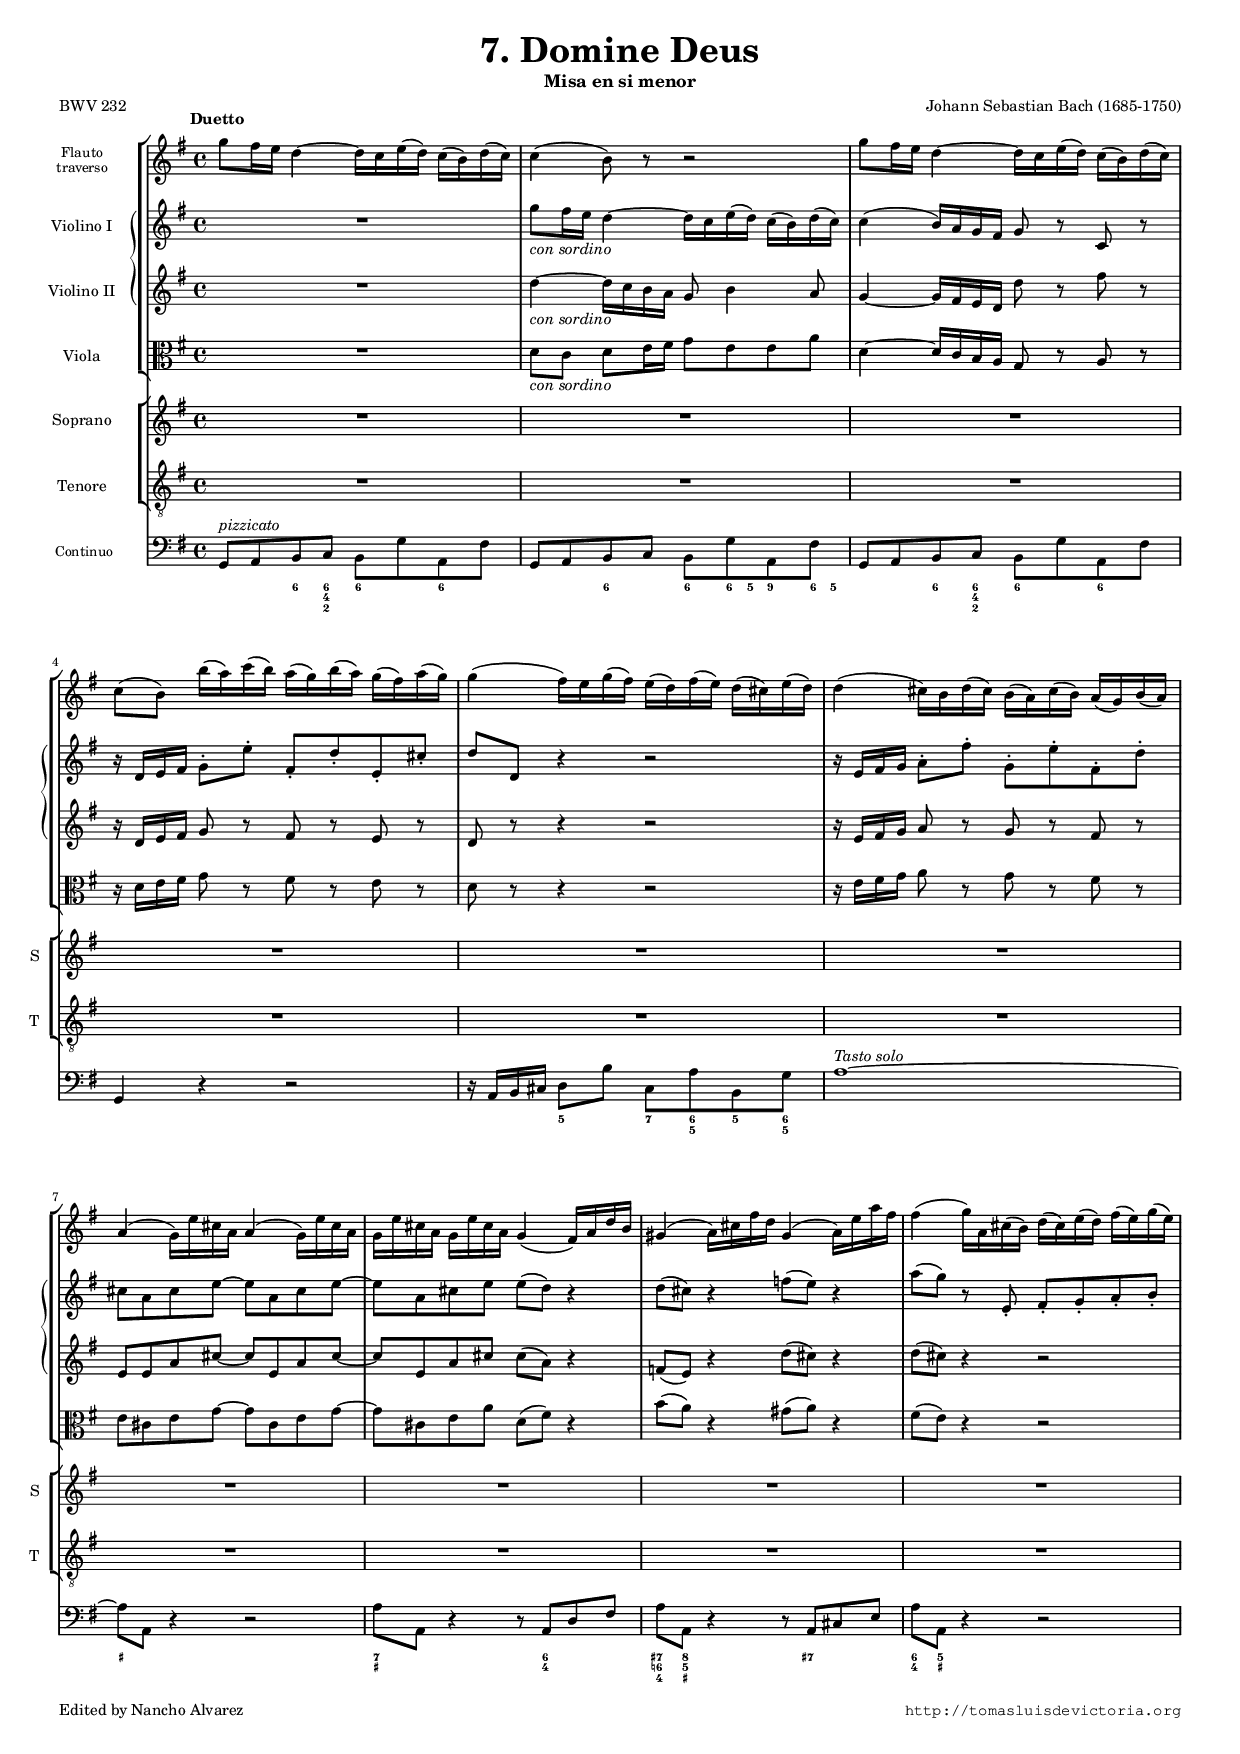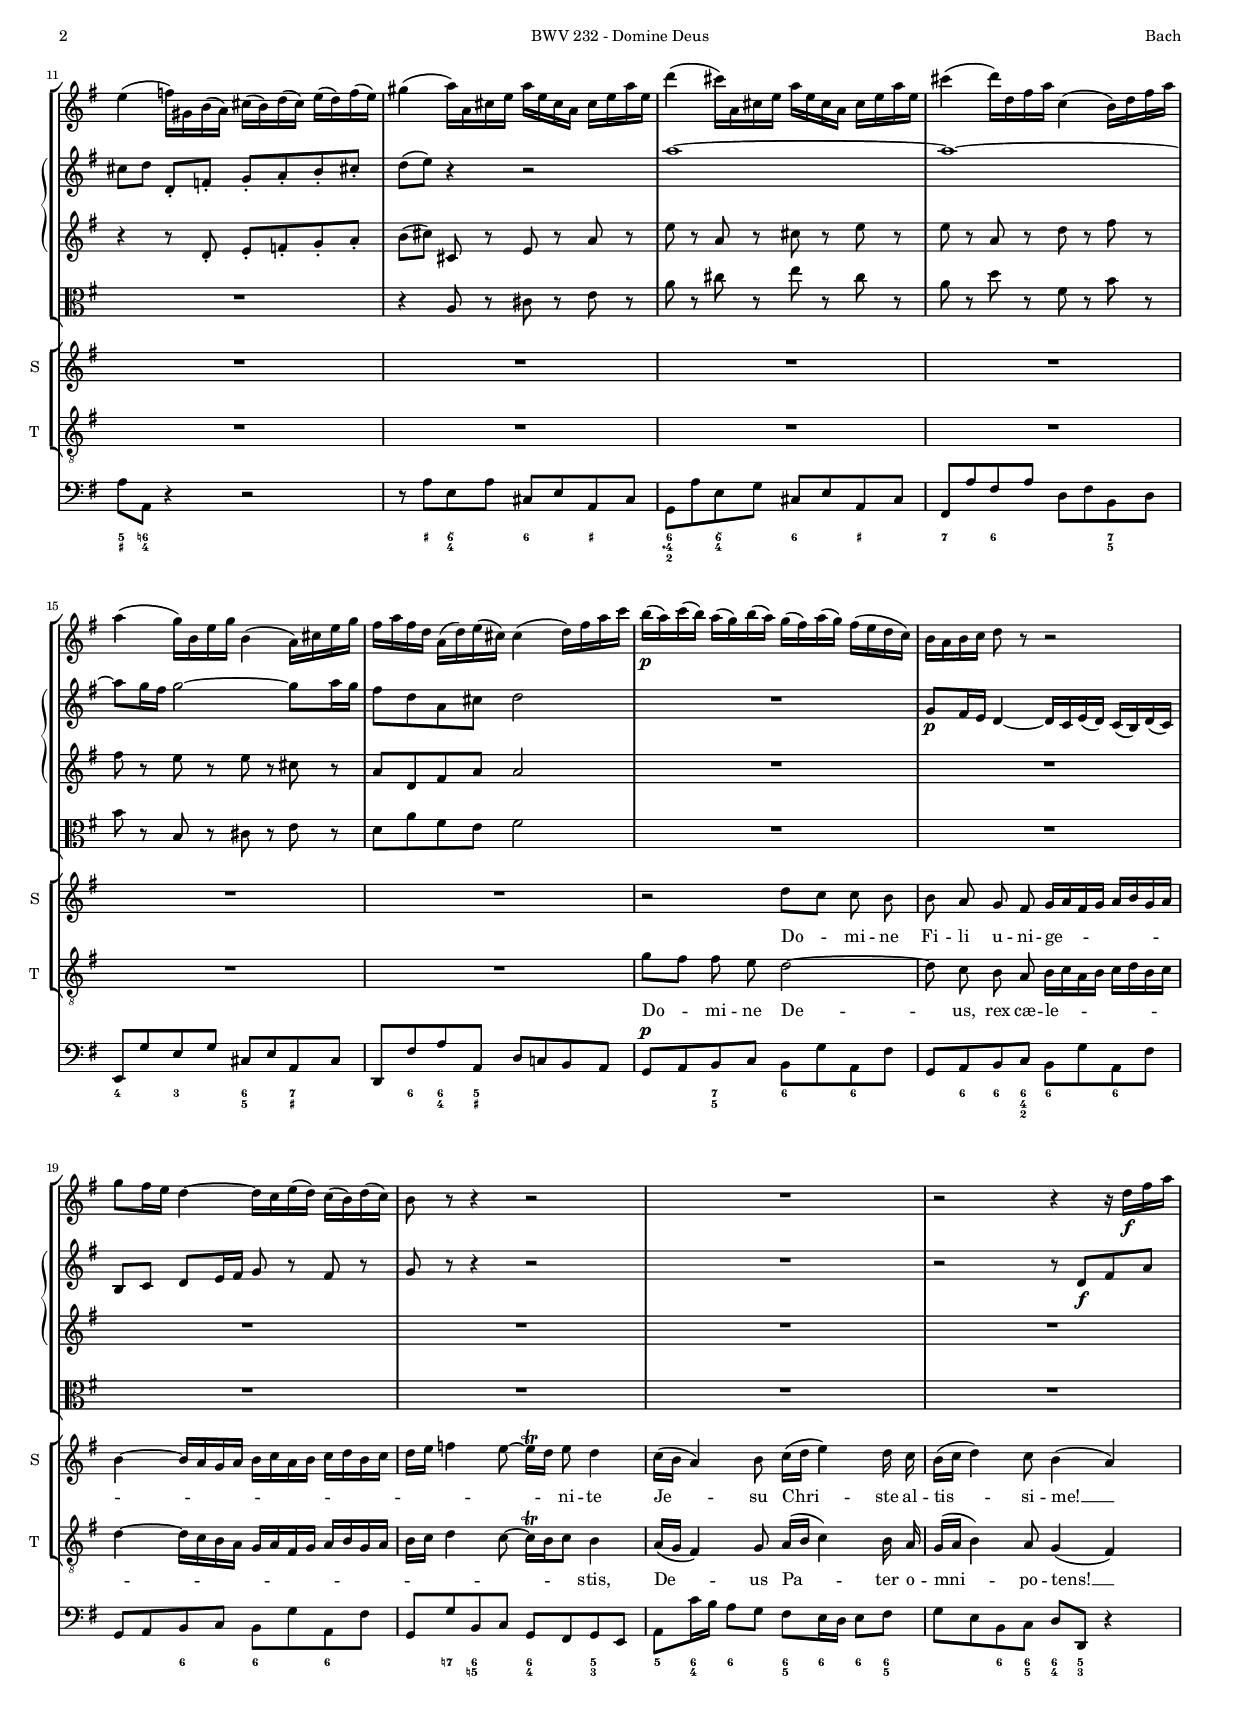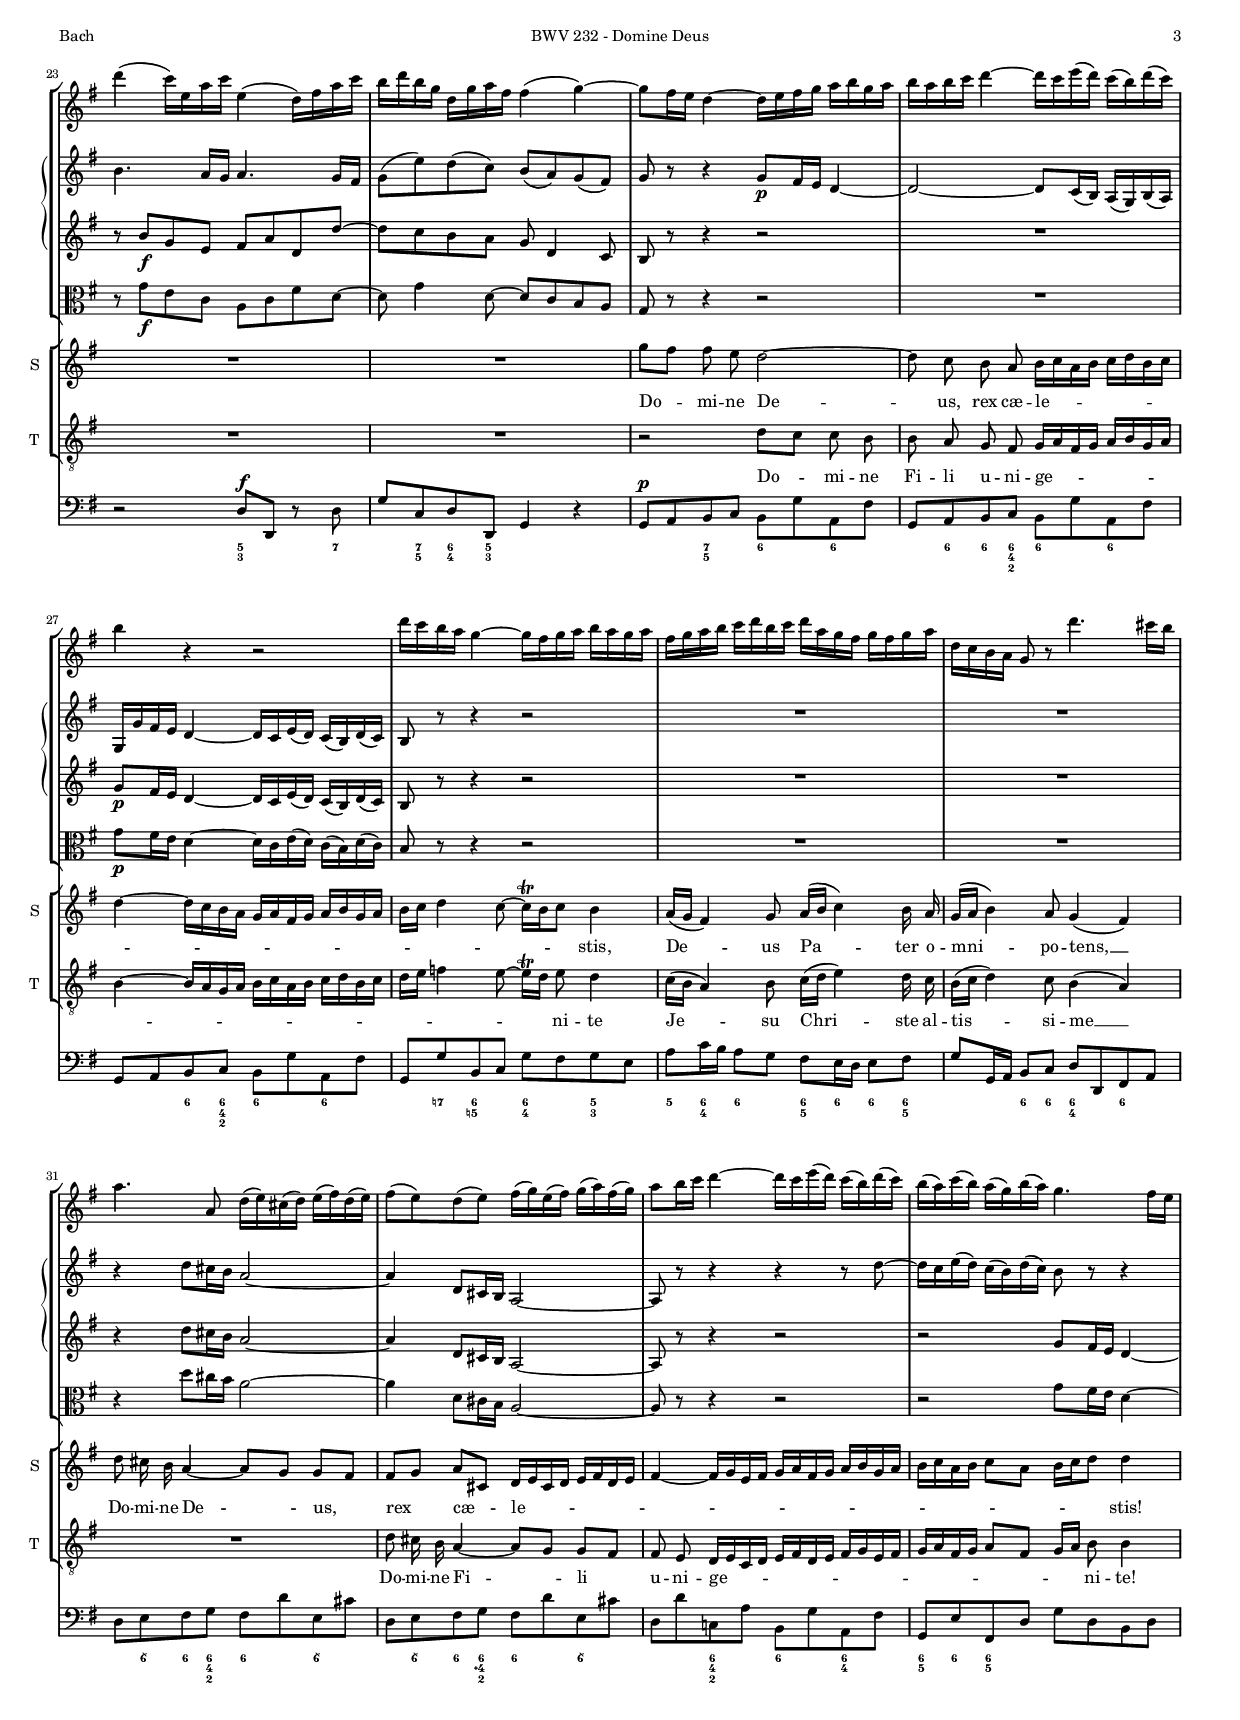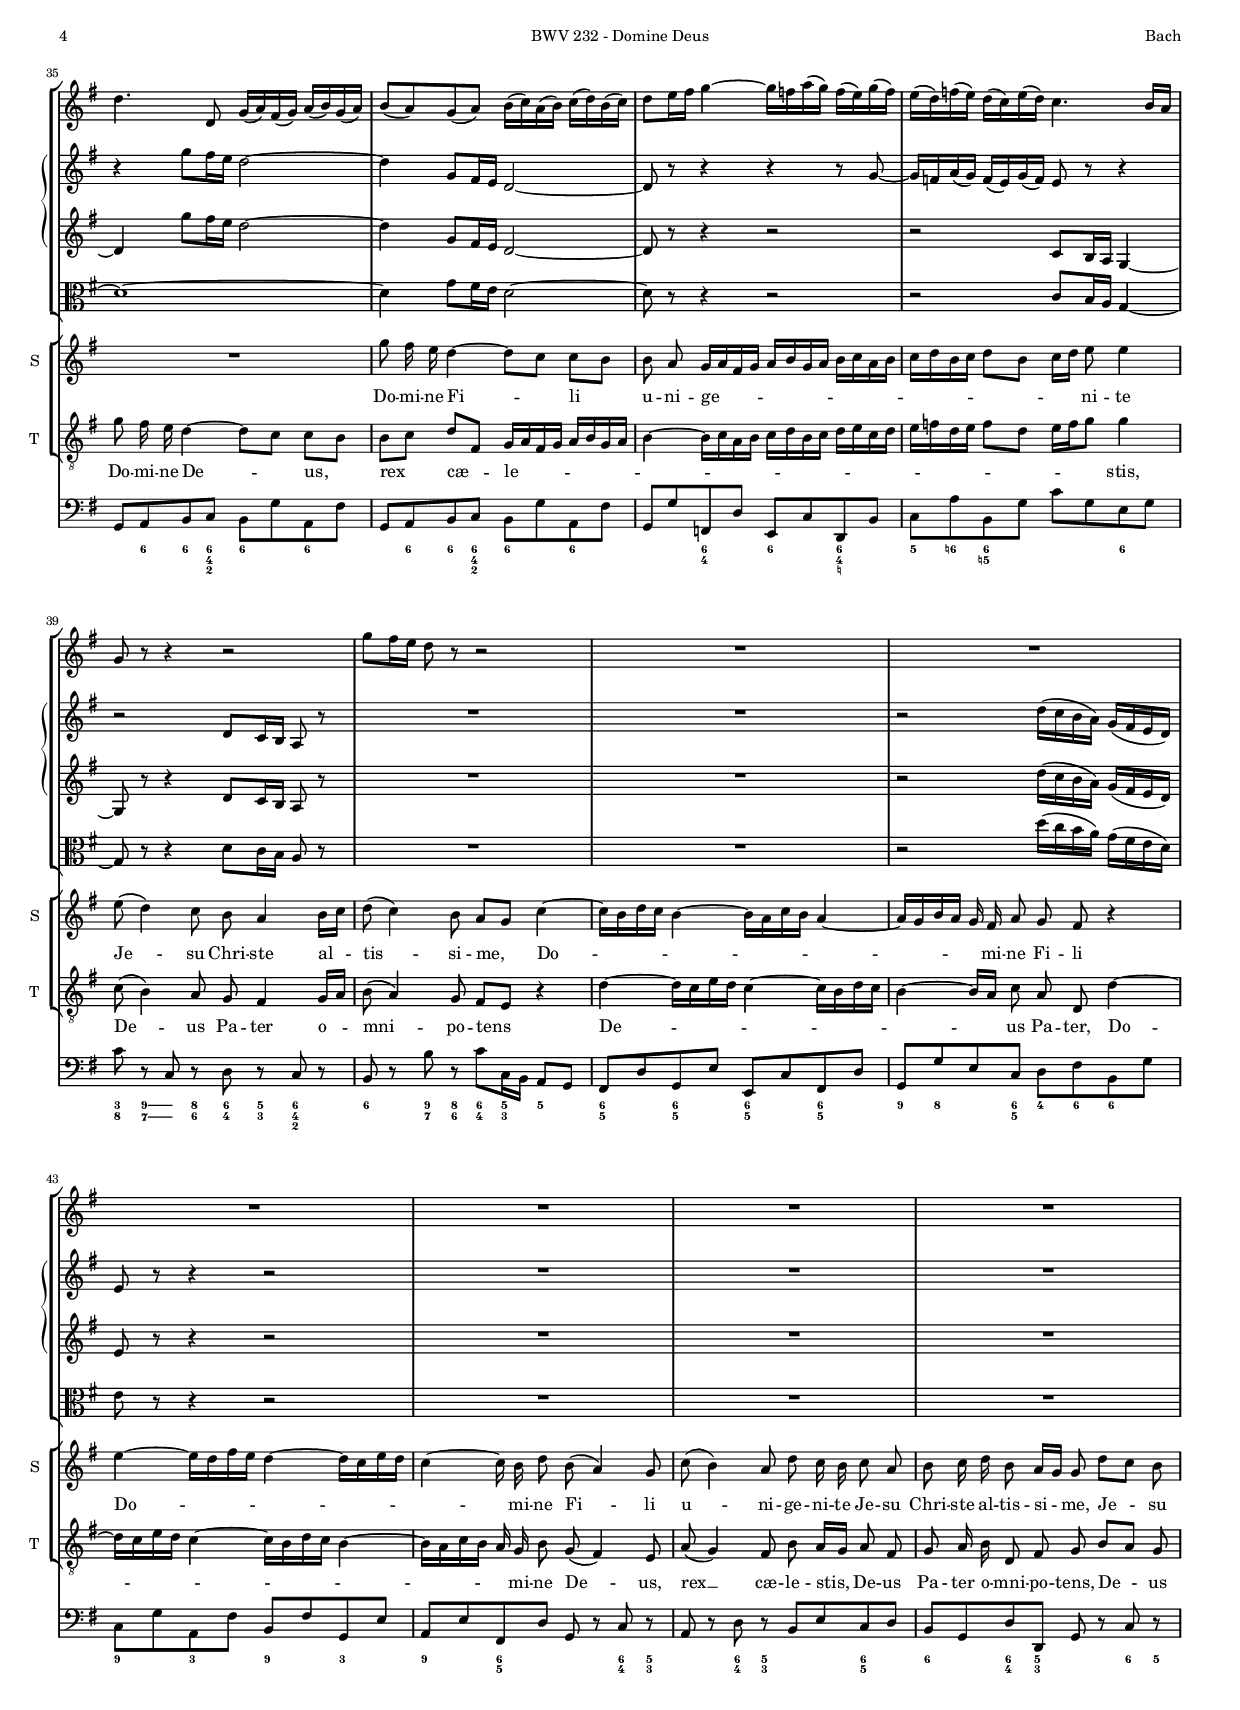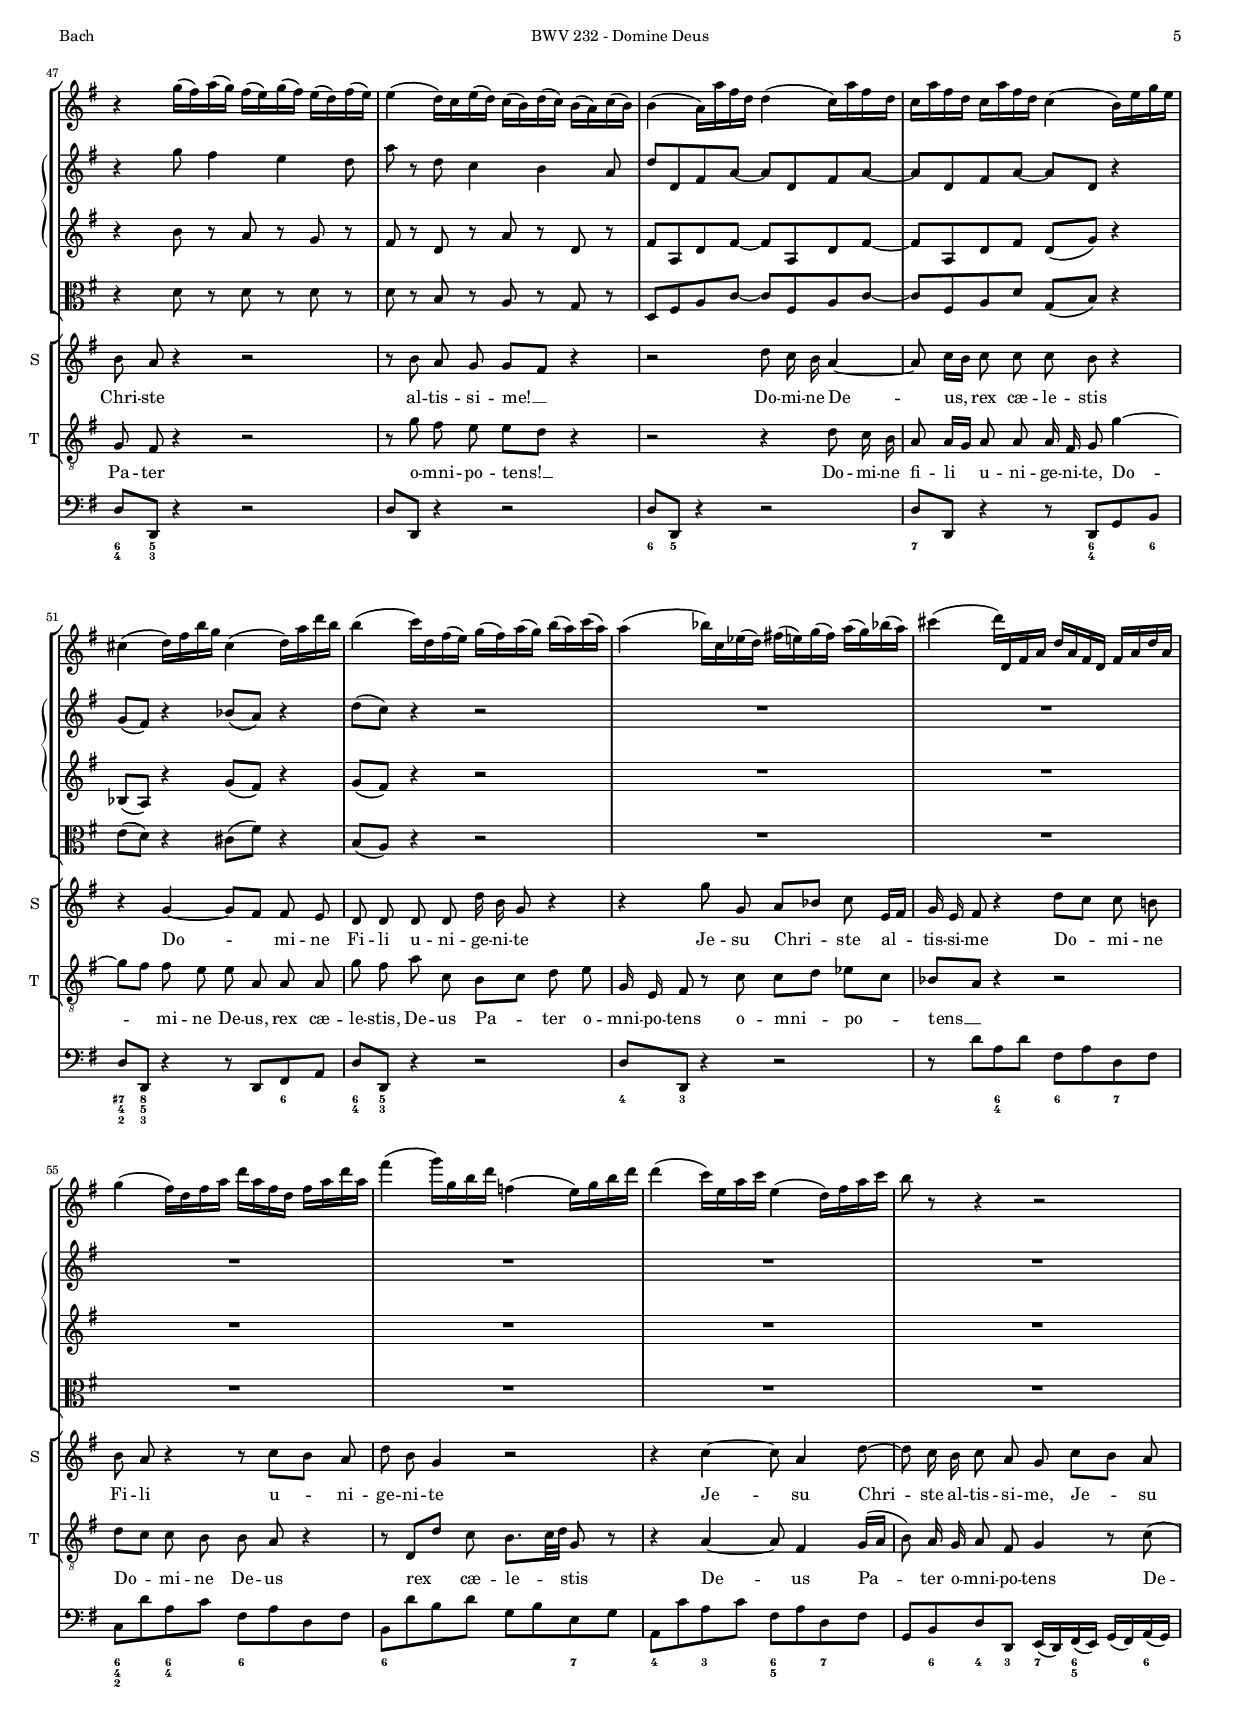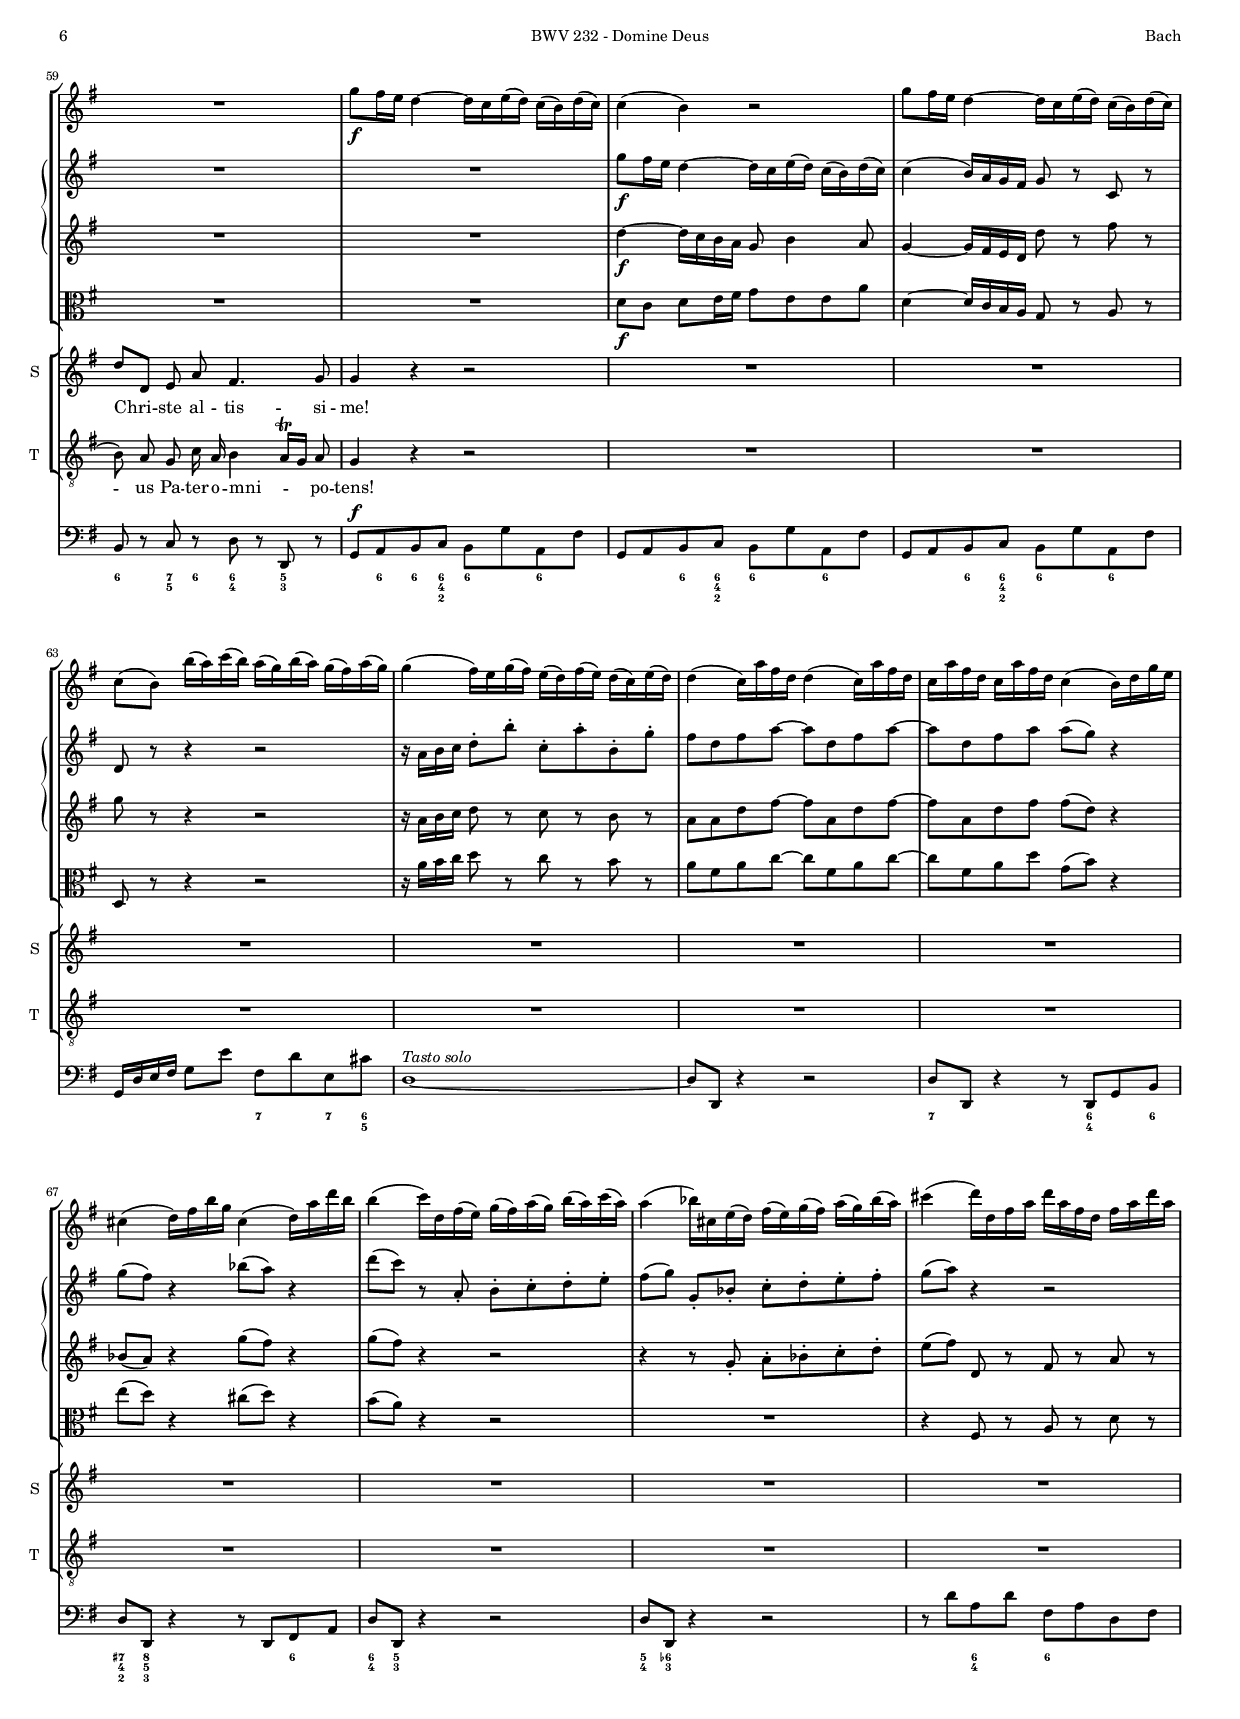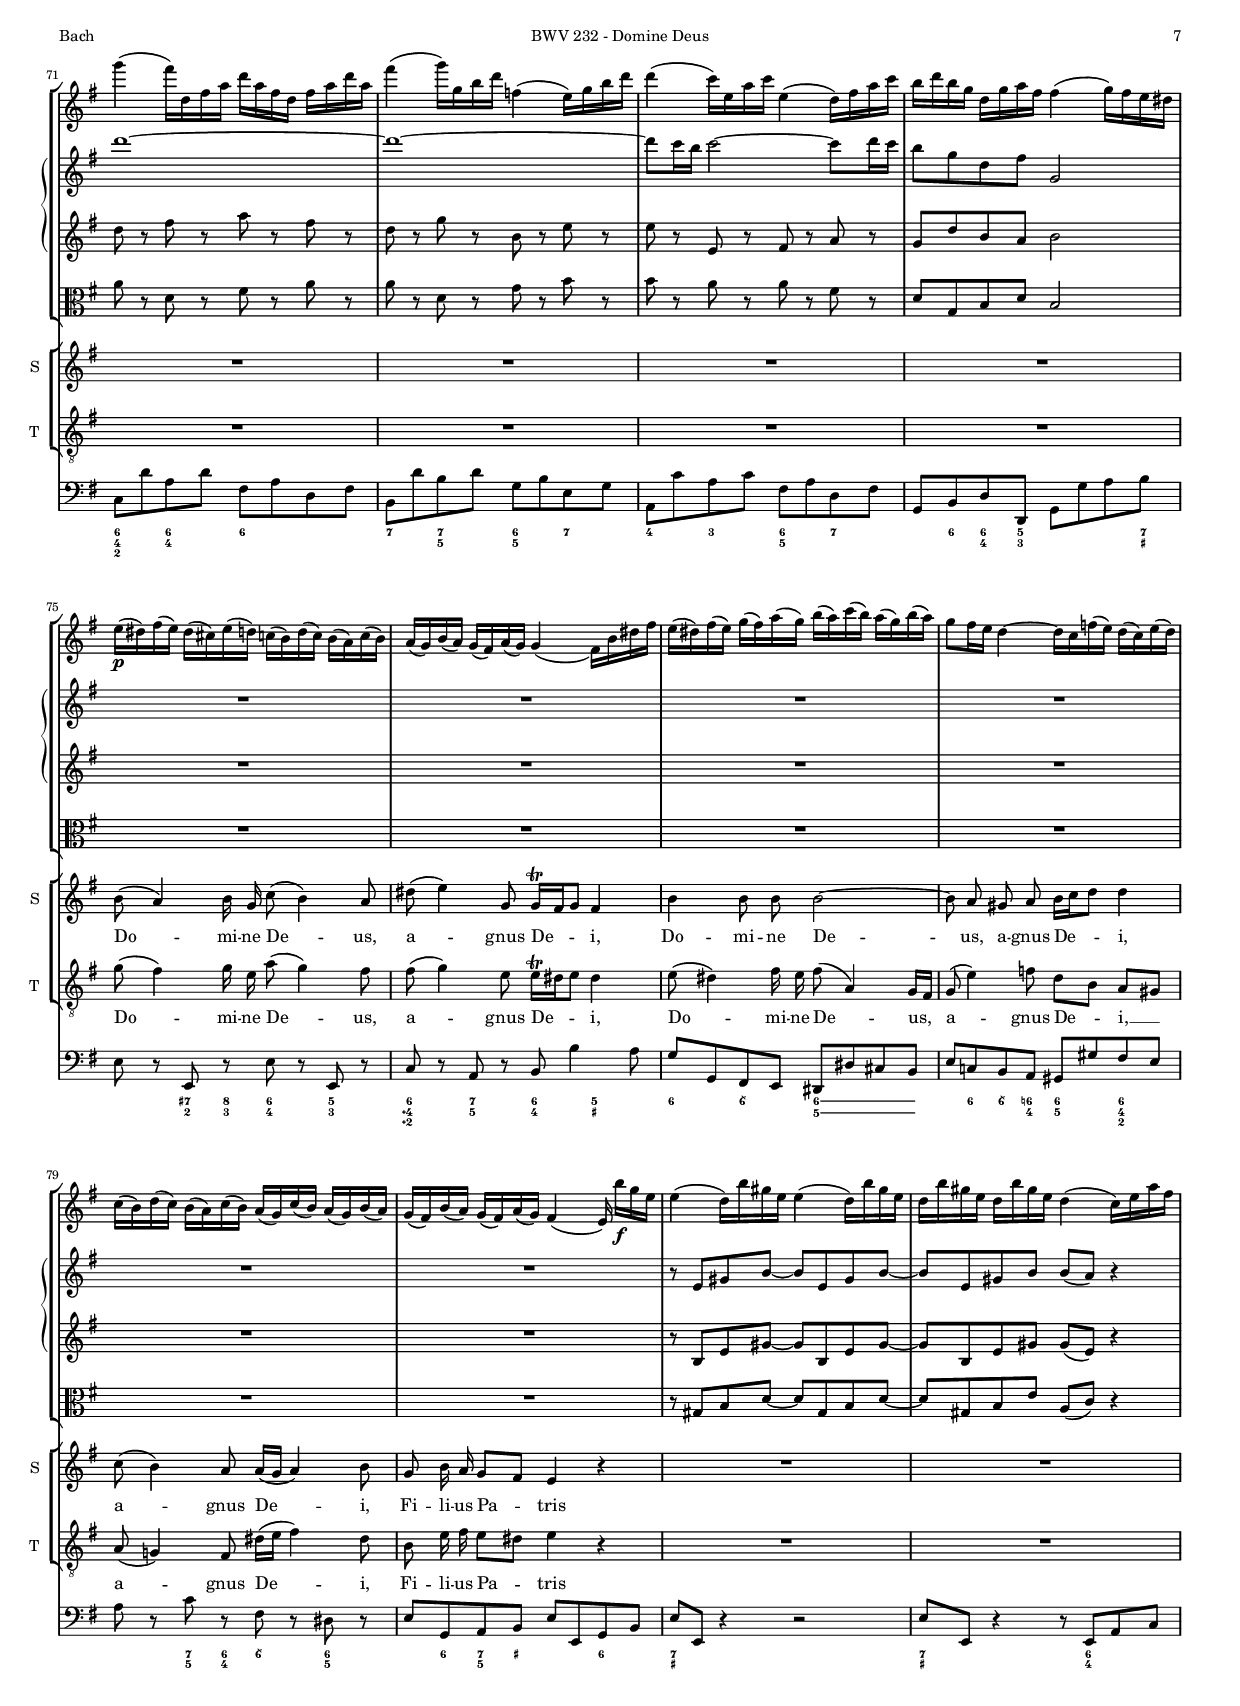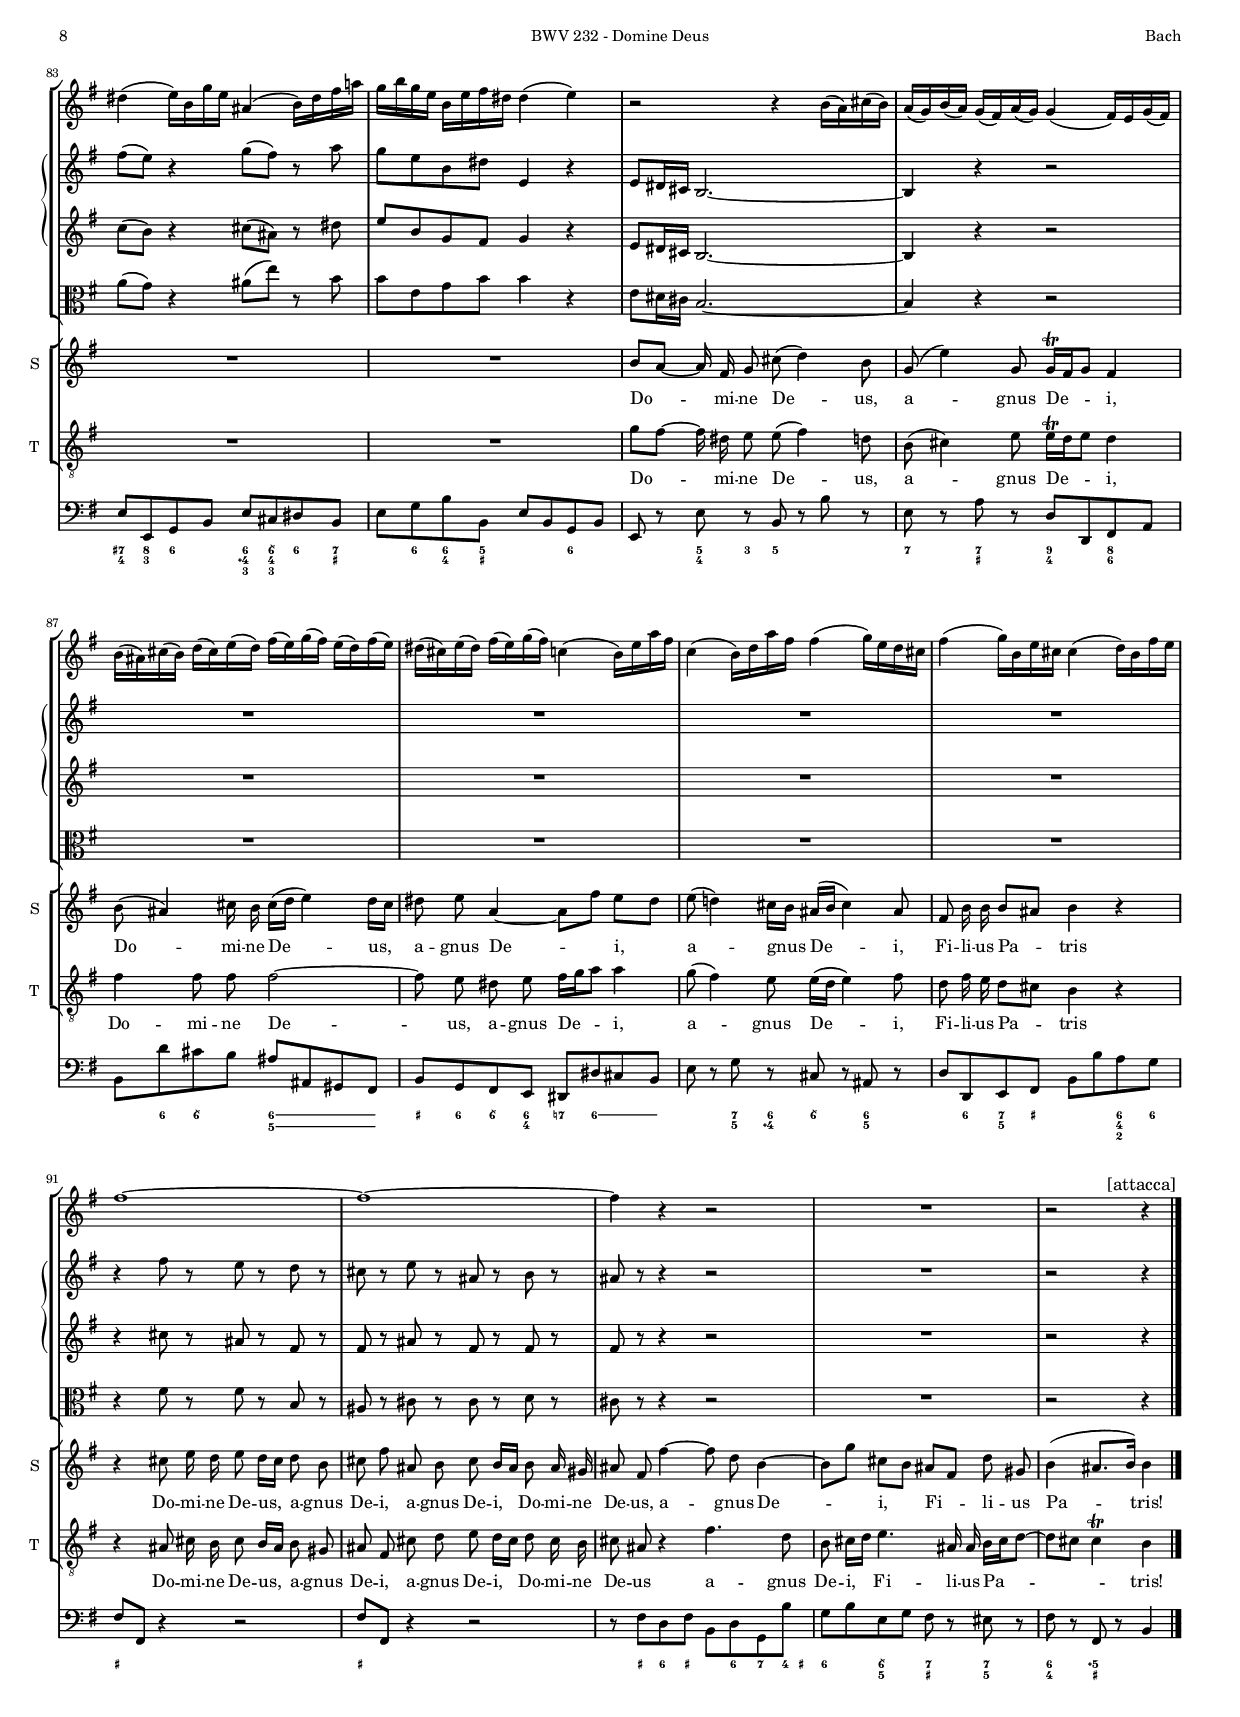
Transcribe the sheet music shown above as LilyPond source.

\version "2.18.0"

#(set-default-paper-size "a4")
#(set-global-staff-size 13.5)
#(ly:set-option 'point-and-click #f)
%nomobile

italicas=\override LyricText.font-shape = #'italic
rectas=\override LyricText.font-shape = #'upright
ss=\once \set suggestAccidentals = ##t
mtempo={\tempo 4 = 60 }
pfermata=\markup{"(" \musicglyph #"scripts.ufermata" ")"}
showMultiRests = { \set Staff.keepAliveInterfaces = #'( rhythmic-grob-interface multi-measure-rest-interface lyric-interface stanza-number-interface percent-repeat-interface) }
hideMultiRests = \unset Staff.keepAliveInterfaces
noados=\once \set Staff.aDueText = #""


htitle="BWV 232 - Domine Deus"
hcomposer="Bach"

\header {
	title=\markup{\fontsize #3 "7. Domine Deus"}
	subtitle="Misa en si menor"
        %subsubtitle=\markup{\raise #.8 "BWV 232" \vspace #0 }
        composer="Johann Sebastian Bach (1685-1750)"
        pdfauthor=\composer
       %opus="(-)"
	poet=\markup{"BWV 232"}
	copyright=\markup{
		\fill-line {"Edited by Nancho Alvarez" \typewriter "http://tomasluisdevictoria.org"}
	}
%	tagline=""
}

global={
  \once \override Score.MetronomeMark.X-offset = #6
  \once \override Score.MetronomeMark.padding = #3
  \tempo \markup "Duetto"
  \compressFullBarRests
  \key g \major \time 4/4 \skip 1*94 \skip 2. \bar "|."
  \override Score.RehearsalMark.self-alignment-X = #right
  \override Score.RehearsalMark.break-visibility = #end-of-line-visible
  \mark \markup{\smaller "[attacca]"}
}

cantus=\relative c''{
        \set autoBeaming = ##f
        R1*16
        r2 d8[ c] c b
        b a g fis g16[ a fis g] a[ b g a]
        b4 ~ b16[ a g a] b[ c a b] c[ d b c]
        d16[ e] f4 e8 ~ e16[^\trill d] e8 d4
        c16[( b] a4) b8 c16[( d] e4) d16 c
        b16([ c] d4) c8 b4( a)
        R1*2
        g'8[ fis] fis e d2 ~
        d8 c b a b16[ c a b] c[ d b c]
        d4 ~ d16[ c b a] g[ a fis g] a[ b g a]
        b[ c] d4 c8 ~ c16^\trill[ b c8] b4
        a16[( g] fis4) g8 a16[( b] c4) b16 a
        g16[( a] b4) a8 g4( fis)
        d'8 cis16 b a4 ~ a8[ g] g[ fis]
        fis8[ g] a[ cis,] d16[ e cis d] e[ fis d e]
        fis4 ~ fis16[ g e fis] g[ a fis g] a[ b g a]
        b[ c a b] c8[ a] b16[ c d8] d4
        R1
        g8 fis16 e d4 ~ d8[ c] c[ b]
        b8 a g16[ a fis g] a[ b g a] b[ c a b]
        c[ d b c] d8[ b] c16[ d] e8 e4
        e8( d4) c8 b a4 b16[ c]
        d8( c4) b8 a[ g] c4 ~
        c16[ b d c] b4 ~ b16[ a c b] a4 ~
        a16[ g b a] g fis a8 g fis r4
        e'4 ~ e16[ d fis e] d4 ~ d16[ c e d]
        c4 ~ c16 b d8 b8( a4) g8
        c8( b4) a8 d c16 b c8 a
        b c16 d b8 a16[ g] g8 d'[ c] b
        b a r4 r2
        r8 b a g g[ fis] r4
        r2 d'8 c16 b a4 ~
        a8 c16[ b] c8 c c b r4
        r4 g4 ~ g8[ fis] fis e
        d8 d d d d'16 b g8 r4
        r4 g'8 g, a[ bes] c e,16[ fis]
        g16 e fis8 r4 d'8[ c] c b!
        b8 a r4 r8 c[ b] a
        d8 b g4 r2
        r4 c4 ~ c8 a4 d8 ~
        d8 c16 b c8 a g c[ b] a
        d8[ d,] e a fis4. g8
        g4 r r2
        R1*14
        b8( a4) b16 g c8( b4) a8
        dis8( e4) g,8 g16[^\trill fis g8] fis4
        b4 b8 b b2 ~
        b8 a gis a b16[ c d8] d4
        c8( b4) a8 a16([ g] a4) b8
        g8 b16 a g8[ fis] e4 r
        R1*4
        b'8[ a] ~ a16 fis g8 cis( d4) b8
        g8( e'4) g,8 g16[^\trill fis g8] fis4
        b8( ais4) cis16 b cis16[( d] e4) d16[ cis]
        dis8 e a,4 ~ a8[ fis'] e[ dis]
        e8( d!4) cis16[ b] ais[( b] cis4) ais8
        fis8 b16 b b8[ ais] b4 r
        r cis8 e16 d e8 d16[ cis] d8 b
        cis8 fis ais,8 b cis b16[ ais] b8 ais16 gis
        ais8 fis fis'4 ~ fis8 d b4 ~
        b8[ g'] cis,[ b] ais[ fis] d' gis,
        b4( ais8.[ b16]) b4
}

tenor=\relative c''{
        \set autoBeaming = ##f
        R1*16
        g8[ fis] fis e d2 ~
        d8 c b a b16[ c a b] c[ d b c]
        d4 ~ d16[ c b a] g[ a fis g] a[ b g a]
        b16[ c] d4 c8 ~ c16[^\trill b c8] b4
        a16[( g] fis4) g8 a16[( b] c4) b16 a
        g16[( a] b4) a8 g4( fis)
        R1*2
        r2 d'8[ c] c b
        b a g fis g16[ a fis g] a[ b g a]
        b4 ~ b16[ a g a] b[ c a b] c[ d b c]
        d16[ e] f4 e8 ~ e16[^\trill d] e8 d4
        c16[( b] a4) b8 c16[( d] e4) d16 c
        b16[( c] d4) c8 b4( a)
        R1
        d8 cis16 b a4 ~ a8[ g] g[ fis]
        fis8 e d16[ e c d] e[ fis d e] fis[ g e fis]
        g[ a fis g] a8[ fis] g16[ a] b8 b4
        g'8 fis16 e d4 ~ d8[ c] c[ b]
        b8[ c] d[ fis,] g16[ a fis g] a[ b g a]
        b4 ~ b16[ c a b] c[ d b c] d[ e c d]
        e[ f d e] f8[ d] e16[ f g8] g4
        c,8( b4) a8 g fis4 g16[ a]
        b8( a4) g8 fis8[ e] r4
        d'4 ~ d16[ c e d] c4 ~ c16[ b d c]
        b4 ~ b16[ a] c8 a d, d'4 ~
        d16[ c e d] c4 ~ c16[ b d c] b4 ~
        b16[ a c b] a16 g b8 g8( fis4) e8
        a8( g4) fis8 b a16[ g] a8 fis
        g8 a16 b d,8 fis g b8[ a] g
        g fis r4 r2
        r8 g' fis e e[ d] r4
        r2 r4 d8 c16 b
        a8 a16[ g] a8 a a16 fis g8 g'4 ~
        g8[ fis] fis e e a, a a
        g'8 fis a c, b[ c] d e
        g,16 e fis8 r c' c[ d] ees[ c]
        bes8[ a] r4 r2
        d8[ c] c b b a r4
        r8 d,[ d'] c b8.[ c32 d] g,8 r
        r4 a4 ~ a8 fis4 g16[( a]
        b8) a16 g a8 fis g4 r8 c(
        b) a g c16 a b4 a16^\trill[ g] a8
        g4 r r2
        R1*14
        g'8( fis4) g16 e a8( g4) fis8
        fis8( g4) e8 e16^\trill[ dis e8] dis4
        e8( dis4) fis16 e fis8( a,4) g16[ fis]
        g8( e'4) f8 d8[ b] a[ gis]
        a8( g!4) fis8 dis'16[( e] fis4) dis8
        b8 e16 fis e8[ dis] e4 r
        R1*4 
        g8[ fis] ~ fis16 dis e8 e8( fis4) d8
        b8( cis4) e8 e16[^\trill d e8] d4
        fis4 fis8 fis fis2 ~
        fis8 e dis e fis16[ g a8] a4
        g8( fis4) e8 e16[( d] e4) fis8
        d8 fis16 e d8[ cis] b4 r
        r ais8 cis16 b cis8 b16[ ais] b8 gis
        ais8 fis cis' d e d16[ cis] d8 cis16 b
        cis8 ais r4 fis'4. d8
        b8 cis16[ d] e4. ais,16 ais b16[ cis d8] ~
        d8[ cis] cis4^\trill b
}

textocantus=\lyricmode{
Do -- mi -- ne Fi -- li u -- ni -- ge -- _ _ _ _ _ _ _ ni -- te
Je -- su Chri -- ste al -- tis -- si -- me! __
Do -- mi -- ne De -- us,
rex cæ -- le -- _ _ _ _ _ _ _ stis,
De -- us Pa -- ter o -- mni -- po -- tens, __
Do -- mi -- ne De -- us,
rex cæ -- le -- _ _ _ _ _ _ _ stis!
Do -- mi -- ne Fi -- li u -- ni -- ge -- _ _ _ _ _ ni -- te
Je -- su Chri -- ste
al -- tis -- si -- me,
Do -- _ _ _ mi -- ne Fi -- li
Do -- _ _ mi -- ne Fi -- li u -- ni -- ge -- ni -- te
Je -- su Chri -- ste al -- tis -- si -- me,
Je -- su Chri -- ste
al -- tis -- si -- me! __
Do -- mi -- ne De -- us,
rex cæ -- le -- stis
Do -- mi -- ne Fi -- li u -- ni -- ge -- ni -- te
Je -- su Chri -- ste al -- tis -- si -- me
Do -- mi -- ne Fi -- li
u -- ni -- ge -- ni -- te
Je -- su Chri -- ste al -- tis -- si -- me,
Je -- su Chri -- ste al -- tis -- si -- me!
Do -- mi -- ne De -- us,
a -- gnus De -- i,
Do -- mi -- ne De -- us,
a -- gnus De -- i,
a -- gnus De -- i,
Fi -- li -- us Pa -- tris
Do -- mi -- ne De -- us,
a -- gnus De -- i,
Do -- mi -- ne De -- us,
a -- gnus De -- i,
a -- gnus De -- i,
Fi -- li -- us Pa -- tris
Do -- mi -- ne De -- us,
a -- gnus De -- i,
a -- gnus De -- i,
Do -- mi -- ne De -- us,
a -- gnus De -- i,
Fi -- li -- us Pa -- tris!
}

textotenor=\lyricmode{
Do -- mi -- ne De -- us,
rex cæ -- le -- _ _ _ _ _ _ _ stis,
De -- us Pa -- ter o -- mni -- po -- tens! __
Do -- mi -- ne Fi -- li u -- ni -- ge -- _ _ _ _ _ _ _ ni -- te
Je -- su Chri -- ste al -- tis -- si -- me __
Do -- mi -- ne Fi -- li u -- ni -- ge -- _ _ _ _ _ ni -- te!
Do -- mi -- ne De -- us,
rex cæ -- le -- _ _ _ _ _ _ _ stis,
De -- us Pa -- ter o -- mni -- po -- tens
De -- _ _ us Pa -- ter,
Do -- _ _ _ mi -- ne De -- us,
rex __ cæ -- le -- stis,
De -- us Pa -- ter o -- mni -- po -- tens,
De -- us Pa -- ter
o -- mni -- po -- tens! __
Do -- mi -- ne fi -- li u -- ni -- ge -- ni -- te,
Do -- mi -- ne De -- us,
rex cæ -- le -- stis,
De -- us Pa -- ter o -- mni -- po -- tens
o -- mni -- po -- tens __
Do -- mi -- ne De -- us
rex cæ -- le -- stis
De -- us Pa -- ter o -- mni -- po -- tens
De -- us Pa -- ter o -- mni -- _ po -- tens!
Do -- mi -- ne De -- us,
a -- gnus De -- i,
Do -- mi -- ne De -- us,
a -- gnus De -- i, __
a -- gnus De -- i,
Fi -- li -- us Pa -- tris
Do -- mi -- ne De -- us,
a -- gnus De -- i,
Do -- mi -- ne De -- us,
a -- gnus De -- i,
a -- gnus De -- i,
Fi -- li -- us Pa -- tris
Do -- mi -- ne De -- us,
a -- gnus De -- i,
a -- gnus De -- i,
Do -- mi -- ne De -- us
a -- gnus De -- i,
Fi -- li -- us Pa -- _ tris!
}


flautauno = \relative c''' {
  g8 fis16 e d4 ~ d16 c e( d) c( b) d( c)
  c4( b8) r r2
  g'8 fis16 e d4 ~ d16 c e( d) c( b) d( c)
  c8( b) b'16( a) c( b) a( g) b( a) g( fis) a( g)
  g4( fis16) e g( fis) e( d) fis( e) d( cis) e( d)
  d4( cis16) b d( cis) b( a) cis( b) a( g) b( a)
  a4( g16) e' cis a a4( g16) e' cis a
  g e' cis a g e' cis a g4( fis16) a d b
  gis4( a16) cis fis d gis,4( a16) e' a fis
  fis4( g16) a, cis( b) d( cis) e( d) fis( e) g( e)
  e4( f16) gis, b( a) cis( b) d( cis) e( d) f( e)
  gis4( a16) a, cis e a e cis a cis e a e
  d'4( cis16) a, cis e a e cis a cis e a e
  cis'4( d16) d, fis a c,4( b16) d fis a
  a4( g16) b, e g b,4( a16) cis e g
  fis16 a fis d a( d) e( cis) cis4( d16) fis a c
  b(-\p a) c( b) a( g) b( a) g( fis) a( g) fis( e d c)
  b a b c d8 r r2
  g8 fis16 e d4 ~ d16 c e( d) c( b) d( c)
  b8 r r4 r2
  R1
  r2 r4 r16 d-\f fis a
  d4( c16) e, a c e,4( d16) fis a c
  b16 d b g d g a fis fis4( g) ~
  g8 fis16 e d4 ~ d16 e fis g a b g a
  b a b c d4 ~ d16 c e( d) c( b) d( c)
  b4 r r2
  d16 c b a g4 ~ g16 fis g a b a g a
  fis g a b c d b c d a g fis g fis g a
  d, c b a g8 r d''4. cis16 b
  a4. a,8 d16( e) cis( d) e( fis) d( e)
  fis8( e) d( e) fis16( g) e( fis) g( a) fis( g)
  a8 b16 c d4 ~ d16 c e( d) c( b) d( c)
  b( a) c( b) a( g) b( a) g4. fis16 e
  d4. d,8 g16( a) fis( g) a( b) g( a)
  b8( a) g( a) b16( c) a( b) c( d) b( c)
  d8 e16 fis g4 ~ g16 f a( g) f( e) g( f)
  e( d) f( e) d( c) e( d) c4. b16 a
  g8 r r4 r2
  g'8 fis16 e d8 r r2
  R1*6
  r4 g16( fis) a( g) fis( e) g( fis) e( d) fis( e)
  e4( d16) c e( d) c( b) d( c) b( a) c( b)
  b4( a16) a' fis d d4( c16) a' fis d
  c16 a' fis d c a' fis d c4( b16) e g e
  cis4( d16) fis b g cis,4( d16) a' d b
  b4( c16) d, fis( e) g( fis) a( g) b( a) c( a)
  a4( bes16) c, ees( d) fis!( e) g( fis) a( g) bes!( a)
  \override Beam.auto-knee-gap = #1
  cis4( d16) d,, fis a d a fis d fis a d a
  g'4( fis16) d fis a d a fis d fis a d a
  fis'4( g16) g, b d f,4( e16) g b d
  d4( c16) e, a c e,4( d16) fis a c
  b8 r r4 r2
  R1
  g8-\f fis16 e d4 ~ d16 c e( d) c( b) d( c)
  c4( b) r2
  g'8 fis16 e d4 ~ d16 c e( d) c( b) d( c)
  c8( b) b'16( a) c( b) a( g) b( a) g( fis) a( g)
  g4( fis16) e g( fis) e( d) fis( e) d( c) e( d)
  d4( c16) a' fis d d4( c16) a' fis d
  c a' fis d c a' fis d c4( b16) d g e
  cis4( d16) fis b g cis,4( d16) a' d b
  b4( c16) d, fis( e) g( fis) a( g) b( a) c( a)
  a4( bes16) cis, e( d) fis( e) g( fis) a( g) bes( a)
  cis4( d16) d, fis a d a fis d fis a d a
  g'4( fis16) d, fis a d a fis d fis a d a
  fis'4( g16) g, b d f,4( e16) g b d
  d4( c16) e, a c e,4 ( d16) fis a c
  b d b g d g a fis fis4( g16) fis e dis
  e16(-\p dis) fis( e) dis( cis) e( d) c( b) d( c) b( a) c( b)
  a16( g) b( a) g( fis) a( g) 
  \slurDown g4( fis16) \slurNeutral b dis fis
  e( dis) fis( e) g( fis) a( g) b( a) c( b) a( g) b( a)
  g8 fis16 e d4 ~ d16 c f( e) d( c) e( d)
  c( b) d( c) b( a) c( b) a( g) c( b) a( g) b( a)
  g( fis) b( a) g( fis) a( g) fis4( e16) \noBeam b''-\f g e
  e4( d16) b' gis e e4( d16) b' gis e
  d b' gis e d b' gis e d4( c16) e a fis
  dis4( e16) b g' e ais,4( b16) dis fis a!
  g16 b g e b e fis dis dis4( e)
  r2 r4 b16( a) cis( b)
  a( g) b( a) g( fis) a( g) g4( fis16) e g( fis)
  b( ais) cis( b) d( cis) e( d) fis( e) g( fis) e( d) fis( e)
  dis16( cis) e( dis) fis( e) g( fis) c4( b16) e a fis
  c4( b16) d a' fis fis4( g16) e d cis
  fis4( g16) b, e cis cis4( d16) b fis' e 
  fis1 ~
  fis ~
  fis4 r r2
  R1
  r2 r4
}

violinuno = \relative c''' {
  R1
  g8-\markup{\italic "con sordino"} fis16 e d4 ~ d16 c e( d) c( b) d( c)
  c4( b16) a g fis g8 r c, r
  r16 d e fis g8-. e'-. fis,-. d'-. e,-. cis'-.
  d8 d, r4 r2
  r16 e fis g a8-. fis'-. g,-. e'-. fis,-. d'-.
  cis8 a cis e ~ e a, cis e ~
  e8 a, cis e e( d) r4
  d8( cis) r4 f8( e) r4
  a8( g) r e,-. fis-. g-. a-. b-.
  cis[ d] d,-. f-. g-. a-. b-. cis!-.
  d8( e) r4 r2
  a1 ~
  a ~
  a8 g16 fis g2 ~ g8 a16 g
  fis8 d a cis d2
  R1
  g,8-\p fis16 e d4 ~ d16 c e( d) c( b) d( c)
  b8 c d e16 fis g8 r fis r
  g8 r r4 r2
  R1
  r2 r8 d-\f fis a
  b4. a16 g a4. g16 fis
  g8( e') d( c) b( a) g( fis)
  g8 r r4 g8-\p fis16 e d4 ~
  d2 ~ d8 c16( b) a( g) b( a)
  g g' fis e d4 ~ d16 c e( d) c( b) d( c)
  b8 r r4 r2
  R1*2
  r4 d'8 cis16 b a2 ~
  a4 d,8 cis16 b a2 ~
  a8 r r4 r r8 d' ~
  d16 c e( d) c( b) d( c) b8 r r4
  r4 g'8 fis16 e d2 ~
  d4 g,8 fis16 e d2 ~
  d8 r r4 r r8 g ~
  g16 f a( g) f( e) g( f) e8 r r4
  r2 d8 c16 b a8 r
  R1*2
  r2 d'16( c b a) g( fis e d)
  e8 r r4 r2
  R1*3
  r4 g'8 fis4 e d8
  a'8 r d, c4 b a8
  d8 d, fis a ~ a d, fis a ~
  a d, fis a ~ a d, r4
  g8( fis) r4 bes8( a) r4
  d8( c) r4 r2
  R1*8
  g'8-\f fis16 e d4 ~ d16 c e( d) c( b) d( c)
  c4( b16) a g fis g8 r c, r
  d r r4 r2
  r16 a'b c d8-. b'-. c,-. a'-. b,-. g'-.
  fis8 d fis a ~ a d, fis a ~
  a d, fis a a( g) r4
  g8( fis) r4 bes8( a) r4
  d8( c) r8 a,-. b-. c-. d-. e-.
  fis8([ g)] g,-. bes-. c-. d-. e-. fis-.
  g8( a) r4 r2
  d1 ~
  d ~
  d8 c16 b c2 ~ c8 d16 c
  b8 g d fis g,2
  R1*6
  r8 e gis b ~ b e, gis b ~
  b e, gis b b( a) r4
  fis'8( e) r4 g8( fis) r a
  g8 e b dis e,4 r
  e8 dis16 cis b2. ~
  b4 r r2
  R1*4
  r4 fis''8 r e r d r
  cis r e r ais, r b r
  ais r r4 r2
  R1
  r2 r4
}

violindos=\relative c''{
  R1
  d4-\markup{\italic "con sordino"} ~ d16 c b a g8 b4 a8
  g4 ~ g16 fis e d d'8 r fis r
  r16 d, e fis g8 r fis r e r
  d r r4 r2
  r16 e fis g a8 r g r fis r
  e e a cis ~ cis e, a cis ~
  cis8 e, a cis cis( a) r4
  f8( e) r4 d'8( cis) r4
  d8( cis) r4 r2
  r4 r8 d,-. e-. f-. g-. a-.
  b8([ cis]) cis, r e r a r
  e' r a, r cis r e r
  e r a, r d r fis r
  fis r e r e r cis r
  a8 d, fis a a2
  R1*6
  r8 b-\f g e fis a d, d' ~
  d8 c b a g8 d4 c8 
  b8 r r4 r2
  R1
  g'8-\p fis16 e d4 ~ d16 c e( d) c( b) d( c)
  b8 r r4 r2
  R1*2
  r4 d'8 cis16 b a2 ~
  a4 d,8 cis16 b a2 ~
  a8 r r4 r2
  r2 g'8 fis16 e d4 ~
  d g'8 fis16 e d2 ~
  d4 g,8 fis16 e d2 ~
  d8 r r4 r2
  r2 c8 b16 a g4 ~
  g8 r r4 d'8 c16 b a8 r
  R1*2
  r2 d'16( c b a) g( fis e d)
  e8 r r4 r2
  R1*3
  r4 b'8 r a r g r
  fis r d r a' r d, r
  fis a, d fis ~ fis a, d fis ~
  fis a, d fis d( g) r4
  bes,8( a) r4 g'8( fis) r4
  g8( fis) r4 r2
  R1*8
  d'4-\f ~ d16 c b a g8 b4 a8
  g4 ~ g16 fis e d d'8 r fis r
  g r r4 r2
  r16 a, b c d8 r c r b r
  a8 a d fis ~ fis a, d fis ~
  fis a, d fis fis( d) r4
  bes8( a) r4 g'8( fis) r4
  g8( fis) r4 r2
  r4 r8 g,-. a-. bes-. c-. d-.
  e8([ fis)] d,8 r fis r a r
  d r fis r a r fis r
  d8 r g r b, r e r
  e r e, r fis r a r
  g8 d' b a b2
  R1*6
  r8 b, e gis ~ gis b, e gis ~
  gis b, e gis gis( e) r4
  c'8( b) r4 cis8( ais) r dis
  e8 b g fis g4 r
  e8 dis16 cis b2. ~
  b4 r r2
  R1*4
  r4 cis'8 r ais r fis r
  fis r ais r fis r fis r
  fis r r4 r2
  R1
  r2 r4
}


viola=\relative c'{
  R1
  d8-\markup{\italic "con sordino"} c d e16 fis g8 e e a
  d,4 ~ d16 c b a g8 r a r
  r16 d e fis g8 r fis r e r
  d r r4 r2
  r16 e fis g a8 r g r fis r
  e8 cis e g ~ g cis, e g ~
  g8 cis, e a d,( fis) r4
  b8( a) r4 gis8( a) r4
  fis8( e) r4 r2
  R1
  r4 a,8 r cis r e r
  a r cis r e r cis r
  a r d r fis, r b r
  b r b, r cis r e r
  d8 a' fis e fis2
  R1*6
  r8 g-\f e c a c fis d ~
  d8 g4 d8 ~ d c b a
  g8 r r4 r2
  R1
  g'8-\p fis16 e d4 ~ d16 c e( d) c( b) d( c)
  b8 r r4 r2
  R1*2
  r4 d'8 cis16 b a2 ~
  a4 d,8 cis16 b a2 ~
  a8 r r4 r2
  r2 g'8 fis16 e d4 ~
  d1 ~
  d4 g8 fis16 e d2 ~
  d8 r r4 r2
  r2 c8 b16 a g4 ~
  g8 r r4 d'8 c16 b a8 r
  R1*2
  r2 d'16( c b a) g( fis e d)
  e8 r r4 r2
  R1*3
  r4 d8 r d r d r
  d r b r a r g r
  d8 fis a c ~ c fis, a c ~
  c fis, a d g,( b) r4
  e8( d) r4 cis8( fis) r4
  b,8( a) r4 r2
  R1*8
  d8-\f c d e16 fis g8 e e a
  d,4 ~ d16 c b a g8 r a r
  d, r r4 r2
  r16 a'' b c d8 r c r b r
  a8 fis a c ~ c fis, a c ~
  c fis, a d g,( b) r4
  e8( d) r4 cis8( d) r4
  b8( a) r4 r2
  R1
  r4 fis,8 r a r d r
  a' r d, r fis r a r
  a8 r d, r g r b r
  b r a r a r fis r
  d g, b d b2
  R1*6
  r8 gis b d ~ d gis, b d ~
  d gis, b e a,( c) r4
  a'8( g) r4 ais8( e') r b
  b8 e, g b b4 r
  e,8 dis16 cis b2. ~
  b4 r r2
  R1*4
  r4 fis'8 r fis r b, r
  ais8 r cis r cis r d r
  cis r r4 r2
  R1
  r2 r4
}

cello=\relative c{
  g8^\markup{\italic "pizzicato"} a b c b g' a, fis'
  g, a b c b g' a, fis'
  g, a b c b g' a, fis'
  g,4 r r2
  r16 a b cis d8 b' cis, a' b, g'
  a1^\markup{\italic "Tasto solo"} ~
  a8 a, r4 r2
  a'8 a, r4 r8 a d fis
  a a, r4 r8 a cis e
  a a, r4 r2
  a'8 a, r4 r2
  r8 a' e a cis, e a, cis
  g a' e g cis, e a, cis
  fis, a' fis a d, fis b, d
  e, g' e g cis, e a, cis
  d, fis' a a, d c! b a
  g^\p a b c b g' a, fis'
  g, a b c b g' a, fis'
  g, a b c b g' a, fis'
  g, g' b, c g fis g e
  a c'16 b a8 g fis e16 d e8 fis
  g e b c d d, r4 
  r2 d'8^\f d, r d'
  g8 c, d d, g4 r
  g8^\p a b c b g' a, fis'
  g, a b c b g' a, fis'
  g, a b c b g' a, fis'
  g, g' b, c g' fis g e
  a c16 b a8 g fis e16 d e8 fis
  g8 g,16 a b8 c d d, fis a
  d e fis g fis d' e, cis'
  d, e fis g fis d' e, cis'
  d, d' c,! a' b, g' a, fis'
  g, e' fis, d' g d b d
  g, a b c b g' a, fis'
  g, a b c b g' a, fis'
  g, g' f, d' e, c' d, b'
  c a' b, g' c g e g
  c8 r c, r d r c r
  b8 r b' r c c,16 b a8 g
  fis8 d' g, e' e, c' fis, d'
  g, g' e c d fis b, g'
  c, g' a, fis' b, fis' g, e'
  a, e' fis, d' g, r c r
  a r d r b e c d
  b g d' d, g r c r
  d d, r4 r2
  d'8 d, r4 r2
  d'8 d, r4 r2
  d'8 d, r4 r8 d g b
  d d, r4 r8 d fis a
  d8 d, r4 r2
  d'8 d, r4 r2
  r8 d'' a d fis, a d, fis
  c d' a c fis, a d, fis
  b, d' b d g, b e, g
  a, c' a c fis, a d, fis
  g, b d d, e16( d) fis( e) g( fis) a( g)
  b8 r c r d r d, r
  g^\f a b c b g' a, fis'
  g, a b c b g' a, fis'
  g, a b c b g' a, fis'
  g,16 d' e fis g8 e' fis, d' e, cis'
  d,1^\markup{\italic "Tasto solo"} ~
  d8 d, r4 r2
  d'8 d, r4 r8 d g b
  d d, r4 r8 d fis a
  d8 d, r4 r2
  d'8 d, r4 r2
  r8 d'' a d fis, a d, fis
  c d' a d fis, a d, fis
  b, d' b d g, b e, g
  a, c' a c fis, a d, fis
  g, b d d, g g' a b
  e, r e, r e' r e, r
  c' r a r b b'4 a8
  g8 g, fis e dis dis' cis b
  e c! b a gis gis' fis e
  a8 r c r fis, r dis r
  e8 g, a b e e, g b
  e e, r4 r2
  e'8 e, r4 r8 e a c
  e e, g b e cis dis b
  e8 g b b, e b g b
  e, r e' r b r b' r
  e, r a r d, d, fis a
  b8 d' cis b ais ais, gis fis
  b8 g fis e dis dis' cis b
  e8 r g r cis, r ais r
  d8 d, e fis b b' a g
  fis fis, r4 r2
  fis'8 fis, r4 r2
  r8 fis' d fis b, d g, b'
  g8 b e, g fis r eis r
  fis r fis, r b4
}

cifrado=\figuremode{
  s4 <6>8 <6 4 2> <6>4 <6>
  s4 <6> <6>8 <6>16 <5> <9>8 <6>16 <5>
  s4 <6>8 <6 4 2> <6>4 <6>
  s1
  s4 <5> <7>8 <6 5> <5> <6 5>
  s1
  <_+>4 s2.
  <7 _+>4 s s8 <6 4>4.
  <7+ 6! 4>8 <8 5 _+> s4 s8 <7+>4.
  <6 4>8 <5 _+> s4 s2
  <5 _+>8 <6! 4> s4 s2
  s8 <_+> <6\\ 4>4 <6> <_+>
  <6 4\+ 2> <6\\ 4> <6> <_+>
  <7> <6> s <7 5>
  <4> <3> <6 5> <7 _+>
  s8 <6> <6 4> <5 _+> s2
  s4 <7 5> <6> <6>
  s8 <6> <6> <6 4 2> <6>4 <6>
  s <6> <6> <6>
  s8 <7!> <6 5!>4 <6 4> <5 3>
  <5>8 <6 4> <6>4 <6 5>8 <6> <6> <6 5>
  s4 <6>8 <6 5> <6 4> <5 3> s4
  s2 <5 3>4 s8 <7>
  s8 <7 5> <6 4> <5 3> s2
  s4 <7 5> <6> <6>
  s8 <6> <6 > <6 4 2> <6>4 <6>
  s4 <6>8 <6 4 2> <6>4 <6>
  s8 <7!> <6 5!>4 <6 4> <5 3>
  <5>8 <6 4> <6>4 <6 5>8 <6> <6> <6 5>
  s4 <6>8 <6> <6 4>4 <6>
  s8 <6\\> <6> <6 4 2> <6>4 <6\\>
  s8 <6\\> <6> <6 4\+ 2> <6>4 <6\\>
  s4 <6 4 2> <6> <6 4>
  <6 5>8 <6> <6 5>4 s2
  s8 <6> <6> <6 4 2> <6>4 <6>
  s8 <6> <6> <6 4 2> <6>4 <6>
  s4 <6 4> <6> <6 4 _!>
  <5>8 <6!>8 <6 5!>4 s4 <6>
  <3 8>8 \bassFigureExtendersOn <9 7> <9 7> \bassFigureExtendersOff
   <8 6> <6 4> <5 3> <6 4 2>4
  <6>4 <9 7>8 <8 6> <6 4> <5 3> <5>4
  <6 5>4 <6 5> <6 5> <6 5>
  <9>8 <8> s <6 5> <4> <6> <6>4
  <9>4 <3> <9> <3>
  <9> <6 5> s <6 4>8 <5 3>
  s4 <6 4>8 <5 3> s4 <6 5>
  <6>4 <6 4>8 <5 3> s4 <6>8 <5>
  <6 4> <5 3> s4 s2
  s1
  <6>8 <5> s4 s2
  <7>4 s s8 <6 4>4 <6>8
  <7+ 4 2>8 <8 5 3> s4 s <6>
  <6 4>8 <5 3> s4 s2
  <4>8 <3> s4 s2
  s4 <6 4> <6> <7>
  <6 4 2> <6 4> <6>2
  <6>2 s4 <7>
  <4> <3> <6 5> <7>
  s8 <6> <4> <3> <7> <6 5> s <6>
  <6>4 <7 5>8 <6> <6 4>4 <5 3>
  s8 <6> <6> <6 4 2> <6>4 <6>
  s4 <6>8 <6 4 2> <6>4 <6>
  s4 <6>8 <6 4 2> <6>4 <6>
  s2 <7>4 <7>8 <6 5>
  s1
  s
  <7>4 s s8 <6 4>4 <6>8
  <7+ 4 2> <8 5 3> s4 s <6>4
  <6 4>8 <5 3> s4 s2
  <5 4>8 <6- 3> s4 s2
  s4 <6 4> <6>2
  <6 4 2>4 <6 4> <6>2
  <7>4 <7 5> <6 5> <7>
  <4> <3> <6 5> <7>
  s8 <6> <6 4> <5 3> s4 s8 <7 _+>
  s4 <7+ 2>8 <8 3> <6 4>4 <5 3>
  <6 4\+ 2\+>4 <7 5> <6 4>4 <5 _+>
  <6> <6\\> \bassFigureExtendersOn
   <6 5>4. <6 5>8
  \bassFigureExtendersOff
  s8 <6> <6\\> <6! 4> <6 5>4 <6 4 2>
  s4 <7 5>8 <6 4> <6\\>4 <6 5>
  s8 <6> <7 5> <_+> s4 <6>
  <7 _+>4 s s2
  <7 _+>4 s s8 <6 4>4.
  <7+ 4>8 <8 3> <6>4 <6 4\+ 3>8 <6\\ 4 3> <6> <7 _+>
  s8 <6> <6 4> <5 _+> s4 <6>
  s4 <5 4>8 <3> <5>2
  <7>4 <7 _+> <9 4>4 <8 6>
  s8 <6> <6\\>4 \bassFigureExtendersOn
   <6 5>4. <6 5>8
  \bassFigureExtendersOff
  <_+> <6> <6\\> <6 4> <7!> \bassFigureExtendersOn
   <6>4 <6>8
  \bassFigureExtendersOff
  s4 <7 5>8 <6 4\+>  <6\\>4 <6 5>
  s8 <6> <7 5> <_+> s4 <6 4 2>8 <6>
  <_+>4 s s2
  <_+>4 s s2
  s8 <_+> <6> <_+> s <6> <7> <4>16 <_+>
  <6>4 <6\\ 5> <7 _+> <7 5>
  <6 4> <5\+ _+> s
}
guia=\relative c''{
  \set autoBeaming = ##t

}




\score {\transpose c' c'{
<<

\new StaffGroup << 
  \set StaffGroup.systemStartDelimiterHierarchy
    = #'(SystemStartBracket a (SystemStartBrace c d ))

       \new Staff <<\global
	\new Voice="f1" {
		\set Staff.instrumentName=\markup{\smaller \center-column{"Flauto " \raise #.5 "traverso "} } % I y II
		\clef "treble"
		\flautauno }
	>> 
  
        \new Staff <<\global
	\new Voice="vi1" {
		\set Staff.instrumentName=\markup{"Violino I "}
		\clef "treble"
		\violinuno }
	>> 
	\new Staff <<\global
	\new Voice="vi2" {
		\set Staff.instrumentName=\markup{"Violino II "}
		\clef "treble"
		\violindos }
	>>     
    
        \new Staff <<\global
	\new Voice="vi3" {
		\set Staff.instrumentName=\markup{"Viola "}
		\clef "alto"
		\viola }
	>> 
>>
%}
\new ChoirStaff<<

        \new Staff <<\global
        \new Voice="v1" {
                \set Staff.instrumentName="Soprano " % soprano primera
                \set Staff.shortInstrumentName="S"
                \clef "treble"
                \cantus }
        \new Lyrics \lyricsto "v1" {\textocantus }
        >>

        \new Staff <<\global
        \new Voice="v3" {
                \set Staff.instrumentName="Tenore "
                \set Staff.shortInstrumentName="T"
                \clef "G_8"
                \tenor }
        \new Lyrics \lyricsto "v3" {\textotenor }
        >>
>>
        \new Staff <<\global
	\new Voice="cont" {
		\set Staff.instrumentName=\markup{\smaller "Continuo"}
		\clef "bass"
		\cello }
	\new FiguredBass {\cifrado }
	>> 

%{
	\new Staff \with{ 
      \remove Ambitus_engraver
      fontSize = #-3
      \override StaffSymbol #'staff-space = #(magstep -4)
      }<<\global
	\new Voice="v6" {
		\clef "treble"
		\guia }
	>>
%}

>>

	} % transpose

\layout{ 
	\context {\Lyrics 
		\override VerticalAxisGroup.staff-affinity = #UP
		\override VerticalAxisGroup.nonstaff-relatedstaff-spacing =
			#'((basic-distance . 0) (minimum-distance . 0) (padding . 1))
		\override LyricText.font-size = #1.2
		\override LyricHyphen.minimum-distance = #0.5
	}
	\context {\Score 
		tempoHideNote = ##t
		\override BarNumber.padding = #2 
	}
	\context {\Voice 
		%melismaBusyProperties = #'()
		%autoBeaming = ##f
	}
%{
        \context {\ChoirStaff 
                  \override StaffGrouper.staffgroup-staff-spacing =
                        #'((basic-distance . 15) (minimum-distance . 0) (padding . 1))
                  \override StaffGrouper.staff-staff-spacing =
                        #'((basic-distance . 11) (minimum-distance . 0) (padding . 1))
        }
%}
        \context {\StaffGroup
                  \override StaffGrouper.staffgroup-staff-spacing =
                        #'((basic-distance . 15) (minimum-distance . 0) (padding . 1))
                  \override StaffGrouper.staff-staff-spacing =
                        #'((basic-distance . 11) (minimum-distance . 0) (padding . 1))
        }

	\context {\Staff 
                %\RemoveEmptyStaves %notablet
                %\override VerticalAxisGroup.remove-first = ##t
		\override VerticalAxisGroup.staff-staff-spacing =
			#'((basic-distance . 10) (minimum-distance . 0) (padding . 1))
		%\consists Ambitus_engraver 
		\override LigatureBracket.padding = #1
	}
}

%\midi { \mtempo }

}


\paper{
	evenHeaderMarkup=\markup  \fill-line { \fromproperty #'page:page-number-string \htitle \hcomposer }
	oddHeaderMarkup= \markup  \fill-line { \on-the-fly #not-first-page \hcomposer \on-the-fly #not-first-page \htitle \on-the-fly #not-first-page \fromproperty #'page:page-number-string }
	%system-count=20
	%page-count = 16
	systems-per-page = 3
	ragged-last-bottom = ##f
	indent=1.5\cm
	system-system-spacing =
	#'((basic-distance . 22) (minimum-distance . 0) (padding . 5))
	top-system-spacing = % header
	#'((basic-distance . 12) (minimum-distance . 0) (padding . 0))
	last-bottom-spacing = % footer
	#'((basic-distance . 15) (minimum-distance . 0) (padding . 0))
	markup-system-spacing.padding = #0
}
